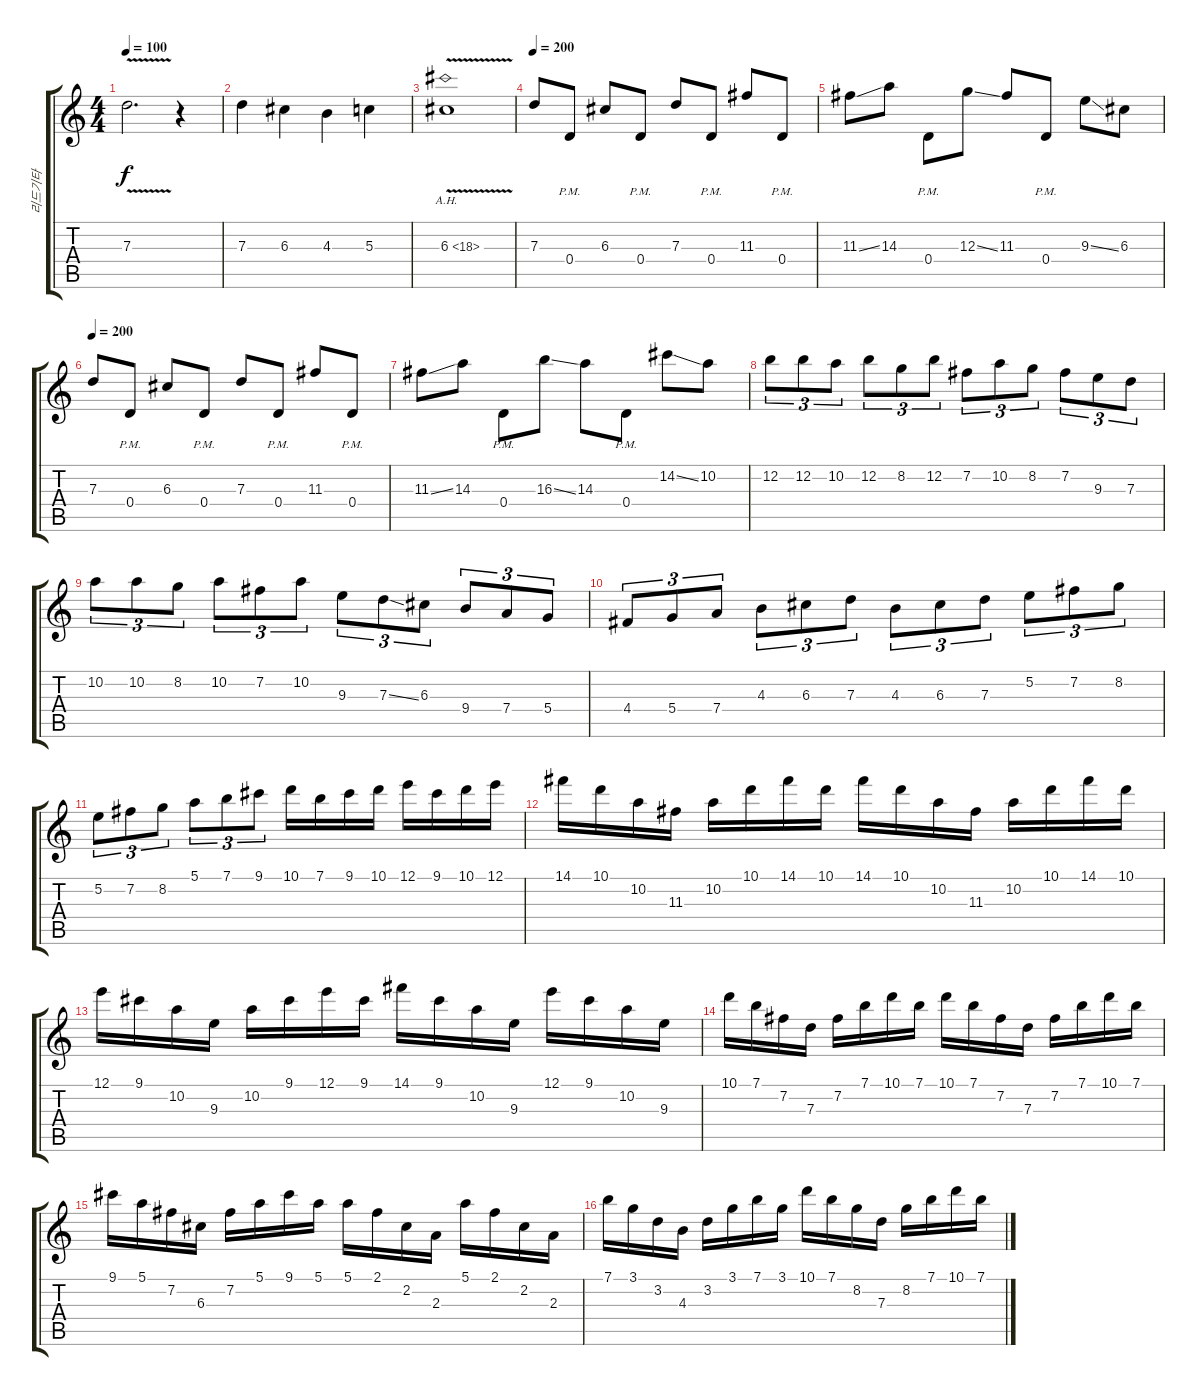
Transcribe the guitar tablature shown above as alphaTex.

\track ("리드기타" "리드기타") {instrument distortionguitar}
\staff {score tabs}
\tuning (E4 B3 G3 D3 A2 E2) {hide}
\ts (4 4)
\tempo 100
\clef g2
\ks c
7.3{v}.2{d dy f} r.4 |
7.3.4 6.3.4 4.3.4 5.3.4 |
6.3{ah 12 v}.1 |
\tempo 200
7.3.8 0.4{pm}.8 6.3.8 0.4{pm}.8 7.3.8 0.4{pm}.8 11.3.8 0.4{pm}.8 |
11.3{ss}.8 14.3.8 0.4{pm}.8 12.3{ss}.8 11.3.8 0.4{pm}.8 9.3{ss}.8 6.3.8 |
\tempo 200
7.3.8 0.4{pm}.8 6.3.8 0.4{pm}.8 7.3.8 0.4{pm}.8 11.3.8 0.4{pm}.8 |
11.3{ss}.8 14.3.8 0.4{pm}.8 16.3{ss}.8 14.3.8 0.4{pm}.8 14.2{ss}.8 10.2.8 |
12.2.8{tu (3 2)} 12.2.8{tu (3 2)} 10.2.8{tu (3 2)} 12.2.8{tu (3 2)} 8.2.8{tu (3 2)} 12.2.8{tu (3 2)} 7.2.8{tu (3 2)} 10.2.8{tu (3 2)} 8.2.8{tu (3 2)} 7.2.8{tu (3 2)} 9.3.8{tu (3 2)} 7.3.8{tu (3 2)} |
10.2.8{tu (3 2)} 10.2.8{tu (3 2)} 8.2.8{tu (3 2)} 10.2.8{tu (3 2)} 7.2.8{tu (3 2)} 10.2.8{tu (3 2)} 9.3.8{tu (3 2)} 7.3{ss}.8{tu (3 2)} 6.3.8{tu (3 2)} 9.4.8{tu (3 2)} 7.4.8{tu (3 2)} 5.4.8{tu (3 2)} |
4.4.8{tu (3 2)} 5.4.8{tu (3 2)} 7.4.8{tu (3 2)} 4.3.8{tu (3 2)} 6.3.8{tu (3 2)} 7.3.8{tu (3 2)} 4.3.8{tu (3 2)} 6.3.8{tu (3 2)} 7.3.8{tu (3 2)} 5.2.8{tu (3 2)} 7.2.8{tu (3 2)} 8.2.8{tu (3 2)} |
5.2.8{tu (3 2)} 7.2.8{tu (3 2)} 8.2.8{tu (3 2)} 5.1.8{tu (3 2)} 7.1.8{tu (3 2)} 9.1.8{tu (3 2)} 10.1.16 7.1.16 9.1.16 10.1.16 12.1.16 9.1.16 10.1.16 12.1.16 |
14.1.16 10.1.16 10.2.16 11.3.16 10.2.16 10.1.16 14.1.16 10.1.16 14.1.16 10.1.16 10.2.16 11.3.16 10.2.16 10.1.16 14.1.16 10.1.16 |
12.1.16 9.1.16 10.2.16 9.3.16 10.2.16 9.1.16 12.1.16 9.1.16 14.1.16 9.1.16 10.2.16 9.3.16 12.1.16 9.1.16 10.2.16 9.3.16 |
10.1.16 7.1.16 7.2.16 7.3.16 7.2.16 7.1.16 10.1.16 7.1.16 10.1.16 7.1.16 7.2.16 7.3.16 7.2.16 7.1.16 10.1.16 7.1.16 |
9.1.16 5.1.16 7.2.16 6.3.16 7.2.16 5.1.16 9.1.16 5.1.16 5.1.16 2.1.16 2.2.16 2.3.16 5.1.16 2.1.16 2.2.16 2.3.16 |
7.1.16 3.1.16 3.2.16 4.3.16 3.2.16 3.1.16 7.1.16 3.1.16 10.1.16 7.1.16 8.2.16 7.3.16 8.2.16 7.1.16 10.1.16 7.1.16
